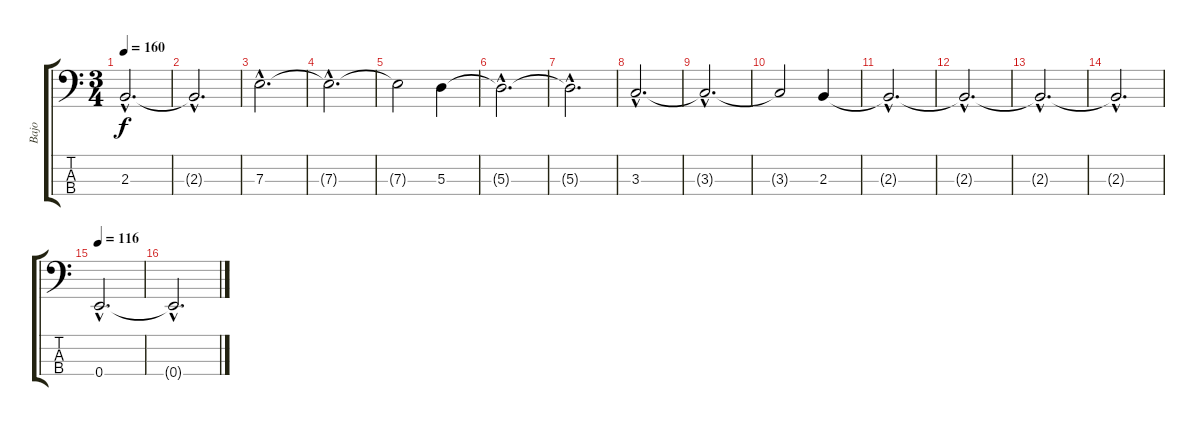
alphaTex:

\track ("Bajo" "Bajo") {instrument electricbasspick}
\staff {score tabs}
\tuning (G2 D2 A1 E1) {hide}
\ts (3 4)
\tempo 160
\clef f4
\ks c
2.3{hac t}.2{d dy f} |
2.3{hac t}.2{d} |
7.3{hac}.2{d} |
7.3{hac t}.2{d} |
7.3{t}.2 5.3.4 |
5.3{hac t}.2{d} |
5.3{hac t}.2{d} |
3.3{hac}.2{d} |
3.3{hac t}.2{d} |
3.3{t}.2 2.3.4 |
2.3{hac t}.2{d} |
2.3{hac t}.2{d} |
2.3{hac t}.2{d} |
2.3{hac t}.2{d} |
\tempo 116
0.4{hac}.2{d} |
0.4{hac t}.2{d}
